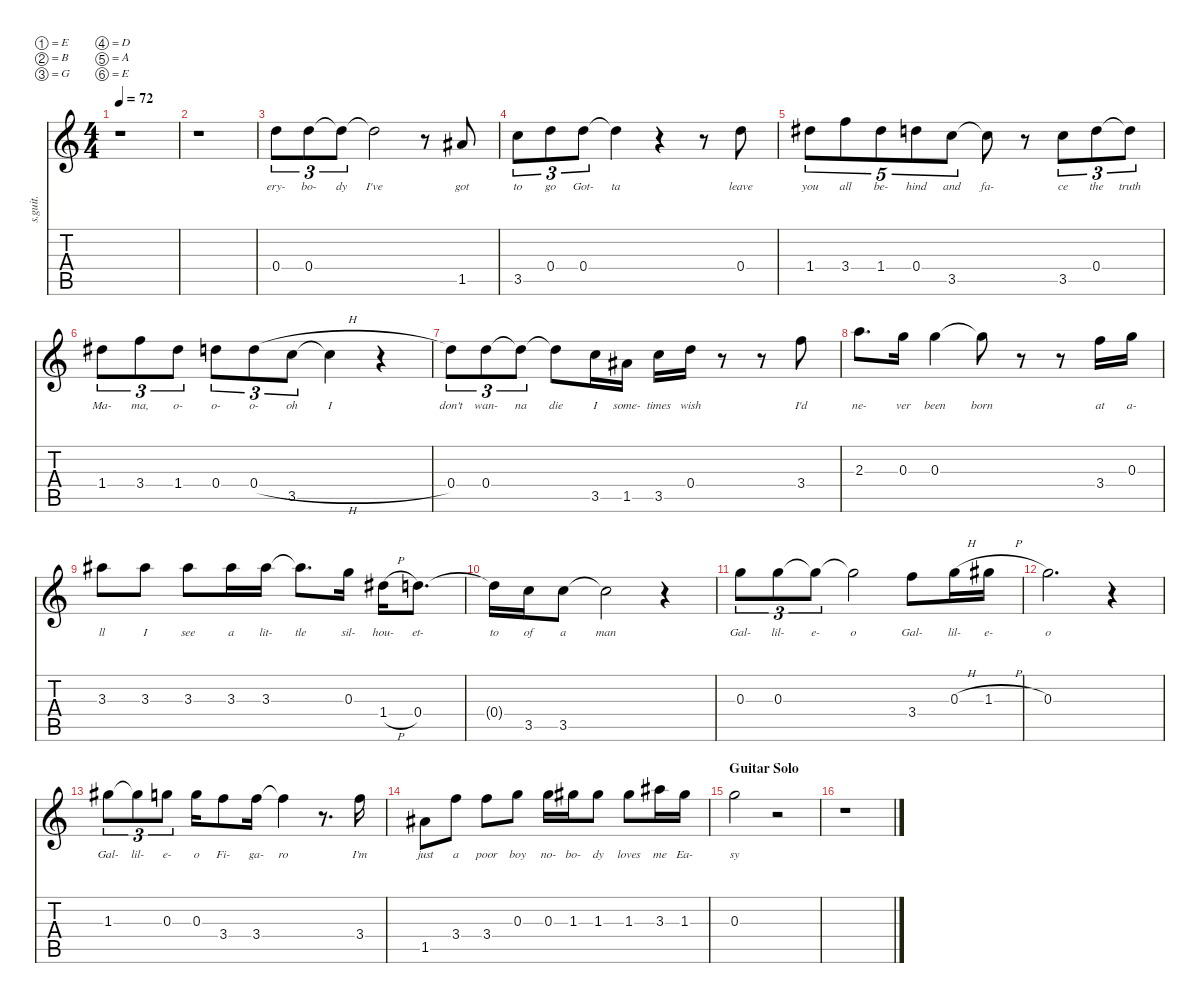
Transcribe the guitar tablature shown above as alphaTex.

\defaultSystemsLayout 4
\hideDynamics
\bracketExtendMode nobrackets
\track ("Freddie Mercury | Lead Vocals" "s.guit.") {instrument flute}
\staff {score tabs}
\tuning (E5 B4 G4 D4 A3 E3)
\displaytranspose 12
\ts (4 4)
\tempo 72
\clef g2
\ks c
r.1{dy f} |
r.1 |
0.4.8{tu (3 2) lyrics (0 "ery-") lyrics (1 "") lyrics (2 "") lyrics (3 "") lyrics (4 "")} 0.4.8{tu (3 2) lyrics (0 "bo-") lyrics (1 "") lyrics (2 "") lyrics (3 "") lyrics (4 "")} 0.4{t}.8{tu (3 2) lyrics (0 "dy") lyrics (1 "") lyrics (2 "") lyrics (3 "") lyrics (4 "")} 0.4{t}.2{lyrics (0 "I've") lyrics (1 "") lyrics (2 "") lyrics (3 "") lyrics (4 "")} r.8 1.5{acc #}.8{lyrics (0 "got") lyrics (1 "") lyrics (2 "") lyrics (3 "") lyrics (4 "")} |
3.5.8{tu (3 2) lyrics (0 "to") lyrics (1 "") lyrics (2 "") lyrics (3 "") lyrics (4 "")} 0.4.8{tu (3 2) lyrics (0 "go") lyrics (1 "") lyrics (2 "") lyrics (3 "") lyrics (4 "")} 0.4.8{tu (3 2) lyrics (0 "Got-") lyrics (1 "") lyrics (2 "") lyrics (3 "") lyrics (4 "")} 0.4{t}.4{lyrics (0 "ta") lyrics (1 "") lyrics (2 "") lyrics (3 "") lyrics (4 "")} r.4 r.8 0.4.8{lyrics (0 "leave") lyrics (1 "") lyrics (2 "") lyrics (3 "") lyrics (4 "")} |
1.4{acc #}.8{tu (5 4) lyrics (0 "you") lyrics (1 "") lyrics (2 "") lyrics (3 "") lyrics (4 "")} 3.4.8{tu (5 4) lyrics (0 "all") lyrics (1 "") lyrics (2 "") lyrics (3 "") lyrics (4 "")} 1.4{acc #}.8{tu (5 4) lyrics (0 "be-") lyrics (1 "") lyrics (2 "") lyrics (3 "") lyrics (4 "")} 0.4.8{tu (5 4) lyrics (0 "hind") lyrics (1 "") lyrics (2 "") lyrics (3 "") lyrics (4 "")} 3.5.8{tu (5 4) lyrics (0 "and") lyrics (1 "") lyrics (2 "") lyrics (3 "") lyrics (4 "")} 3.5{t}.8{lyrics (0 "fa-") lyrics (1 "") lyrics (2 "") lyrics (3 "") lyrics (4 "")} r.8 3.5.8{tu (3 2) lyrics (0 "ce") lyrics (1 "") lyrics (2 "") lyrics (3 "") lyrics (4 "")} 0.4.8{tu (3 2) lyrics (0 "the") lyrics (1 "") lyrics (2 "") lyrics (3 "") lyrics (4 "")} 0.4{t}.8{tu (3 2) lyrics (0 "truth") lyrics (1 "") lyrics (2 "") lyrics (3 "") lyrics (4 "")} |
1.4{acc #}.8{tu (3 2) lyrics (0 "Ma-") lyrics (1 "") lyrics (2 "") lyrics (3 "") lyrics (4 "")} 3.4.8{tu (3 2) lyrics (0 "ma,") lyrics (1 "") lyrics (2 "") lyrics (3 "") lyrics (4 "")} 1.4{acc #}.8{tu (3 2) lyrics (0 "o-") lyrics (1 "") lyrics (2 "") lyrics (3 "") lyrics (4 "")} 0.4.8{tu (3 2) lyrics (0 "o-") lyrics (1 "") lyrics (2 "") lyrics (3 "") lyrics (4 "")} 0.4{h}.8{tu (3 2) lyrics (0 "o-") lyrics (1 "") lyrics (2 "") lyrics (3 "") lyrics (4 "")} 3.5.8{tu (3 2) lyrics (0 "oh") lyrics (1 "") lyrics (2 "") lyrics (3 "") lyrics (4 "")} 3.5{t}.4{lyrics (0 "I") lyrics (1 "") lyrics (2 "") lyrics (3 "") lyrics (4 "")} r.4 |
0.4.8{tu (3 2) lyrics (0 "don't") lyrics (1 "") lyrics (2 "") lyrics (3 "") lyrics (4 "")} 0.4.8{tu (3 2) lyrics (0 "wan-") lyrics (1 "") lyrics (2 "") lyrics (3 "") lyrics (4 "")} 0.4{t}.8{tu (3 2) lyrics (0 "na") lyrics (1 "") lyrics (2 "") lyrics (3 "") lyrics (4 "")} 0.4{t}.8{lyrics (0 "die") lyrics (1 "") lyrics (2 "") lyrics (3 "") lyrics (4 "")} 3.5.16{lyrics (0 "I") lyrics (1 "") lyrics (2 "") lyrics (3 "") lyrics (4 "")} 1.5{acc #}.16{lyrics (0 "some-") lyrics (1 "") lyrics (2 "") lyrics (3 "") lyrics (4 "")} 3.5.16{lyrics (0 "times") lyrics (1 "") lyrics (2 "") lyrics (3 "") lyrics (4 "")} 0.4.16{lyrics (0 "wish") lyrics (1 "") lyrics (2 "") lyrics (3 "") lyrics (4 "")} r.8 r.8 3.4.8{lyrics (0 "I'd") lyrics (1 "") lyrics (2 "") lyrics (3 "") lyrics (4 "")} |
2.3.8{d lyrics (0 "ne-") lyrics (1 "") lyrics (2 "") lyrics (3 "") lyrics (4 "")} 0.3.16{lyrics (0 "ver") lyrics (1 "") lyrics (2 "") lyrics (3 "") lyrics (4 "")} 0.3.4{lyrics (0 "been") lyrics (1 "") lyrics (2 "") lyrics (3 "") lyrics (4 "")} 0.3{t}.8{lyrics (0 "born") lyrics (1 "") lyrics (2 "") lyrics (3 "") lyrics (4 "")} r.8 r.8 3.4.16{lyrics (0 "at") lyrics (1 "") lyrics (2 "") lyrics (3 "") lyrics (4 "")} 0.3.16{lyrics (0 "a-") lyrics (1 "") lyrics (2 "") lyrics (3 "") lyrics (4 "")} |
3.3{acc #}.8{lyrics (0 "ll") lyrics (1 "") lyrics (2 "") lyrics (3 "") lyrics (4 "")} 3.3{acc #}.8{lyrics (0 "I") lyrics (1 "") lyrics (2 "") lyrics (3 "") lyrics (4 "")} 3.3{acc #}.8{lyrics (0 "see") lyrics (1 "") lyrics (2 "") lyrics (3 "") lyrics (4 "")} 3.3{acc #}.16{lyrics (0 "a") lyrics (1 "") lyrics (2 "") lyrics (3 "") lyrics (4 "")} 3.3{acc #}.16{lyrics (0 "lit-") lyrics (1 "") lyrics (2 "") lyrics (3 "") lyrics (4 "")} 3.3{t acc #}.8{d lyrics (0 "tle") lyrics (1 "") lyrics (2 "") lyrics (3 "") lyrics (4 "")} 0.3.16{lyrics (0 "sil-") lyrics (1 "") lyrics (2 "") lyrics (3 "") lyrics (4 "")} 1.4{h acc #}.16{lyrics (0 "hou-") lyrics (1 "") lyrics (2 "") lyrics (3 "") lyrics (4 "")} 0.4.8{d lyrics (0 "et-") lyrics (1 "") lyrics (2 "") lyrics (3 "") lyrics (4 "")} |
0.4{t}.16{lyrics (0 "to") lyrics (1 "") lyrics (2 "") lyrics (3 "") lyrics (4 "")} 3.5.16{lyrics (0 "of") lyrics (1 "") lyrics (2 "") lyrics (3 "") lyrics (4 "")} 3.5.8{lyrics (0 "a") lyrics (1 "") lyrics (2 "") lyrics (3 "") lyrics (4 "")} 3.5{t}.2{lyrics (0 "man") lyrics (1 "") lyrics (2 "") lyrics (3 "") lyrics (4 "")} r.4 |
0.3.8{tu (3 2) lyrics (0 "Gal-") lyrics (1 "") lyrics (2 "") lyrics (3 "") lyrics (4 "")} 0.3.8{tu (3 2) lyrics (0 "lil-") lyrics (1 "") lyrics (2 "") lyrics (3 "") lyrics (4 "")} 0.3{t}.8{tu (3 2) lyrics (0 "e-") lyrics (1 "") lyrics (2 "") lyrics (3 "") lyrics (4 "")} 0.3{t}.2{lyrics (0 "o") lyrics (1 "") lyrics (2 "") lyrics (3 "") lyrics (4 "")} 3.4.8{lyrics (0 "Gal-") lyrics (1 "") lyrics (2 "") lyrics (3 "") lyrics (4 "")} 0.3{h}.16{lyrics (0 "lil-") lyrics (1 "") lyrics (2 "") lyrics (3 "") lyrics (4 "")} 1.3{h acc #}.16{lyrics (0 "e-") lyrics (1 "") lyrics (2 "") lyrics (3 "") lyrics (4 "")} |
0.3.2{d lyrics (0 "o") lyrics (1 "") lyrics (2 "") lyrics (3 "") lyrics (4 "")} r.4 |
1.3{acc #}.8{tu (3 2) lyrics (0 "Gal-") lyrics (1 "") lyrics (2 "") lyrics (3 "") lyrics (4 "")} 1.3{t acc #}.8{tu (3 2) lyrics (0 "lil-") lyrics (1 "") lyrics (2 "") lyrics (3 "") lyrics (4 "")} 0.3.8{tu (3 2) lyrics (0 "e-") lyrics (1 "") lyrics (2 "") lyrics (3 "") lyrics (4 "")} 0.3.16{lyrics (0 "o") lyrics (1 "") lyrics (2 "") lyrics (3 "") lyrics (4 "")} 3.4.8{lyrics (0 "Fi-") lyrics (1 "") lyrics (2 "") lyrics (3 "") lyrics (4 "")} 3.4.16{lyrics (0 "ga-") lyrics (1 "") lyrics (2 "") lyrics (3 "") lyrics (4 "")} 3.4{t}.4{lyrics (0 "ro") lyrics (1 "") lyrics (2 "") lyrics (3 "") lyrics (4 "")} r.8{d} 3.4.16{lyrics (0 "I'm") lyrics (1 "") lyrics (2 "") lyrics (3 "") lyrics (4 "")} |
1.5{acc #}.8{lyrics (0 "just") lyrics (1 "") lyrics (2 "") lyrics (3 "") lyrics (4 "")} 3.4.8{lyrics (0 "a") lyrics (1 "") lyrics (2 "") lyrics (3 "") lyrics (4 "")} 3.4.8{lyrics (0 "poor") lyrics (1 "") lyrics (2 "") lyrics (3 "") lyrics (4 "")} 0.3.8{lyrics (0 "boy") lyrics (1 "") lyrics (2 "") lyrics (3 "") lyrics (4 "")} 0.3.16{lyrics (0 "no-") lyrics (1 "") lyrics (2 "") lyrics (3 "") lyrics (4 "")} 1.3{acc #}.16{lyrics (0 "bo-") lyrics (1 "") lyrics (2 "") lyrics (3 "") lyrics (4 "")} 1.3{acc #}.8{lyrics (0 "dy") lyrics (1 "") lyrics (2 "") lyrics (3 "") lyrics (4 "")} 1.3{acc #}.8{lyrics (0 "loves") lyrics (1 "") lyrics (2 "") lyrics (3 "") lyrics (4 "")} 3.3{acc #}.16{lyrics (0 "me") lyrics (1 "") lyrics (2 "") lyrics (3 "") lyrics (4 "")} 1.3{acc #}.16{lyrics (0 "Ea-") lyrics (1 "") lyrics (2 "") lyrics (3 "") lyrics (4 "")} |
\section ("" "Guitar Solo")
0.3.2{lyrics (0 "sy") lyrics (1 "") lyrics (2 "") lyrics (3 "") lyrics (4 "")} r.2 |
r.1
